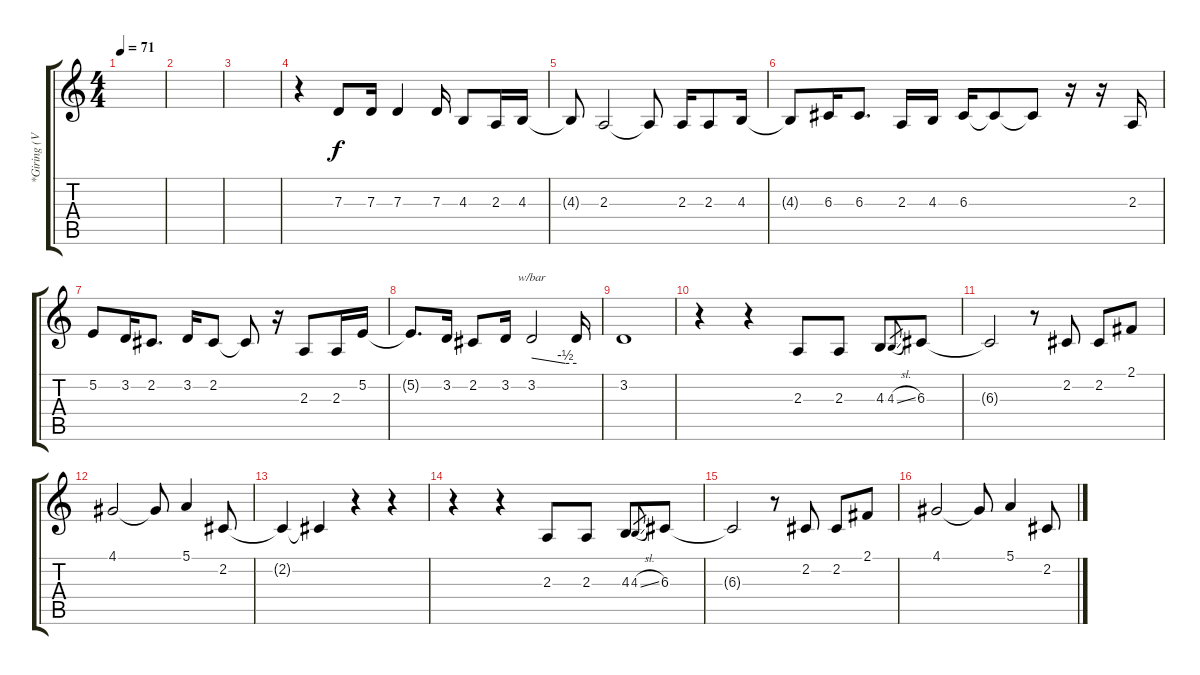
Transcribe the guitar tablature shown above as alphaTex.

\track ("*Giring (Vocal)" "*Giring (V") {instrument oboe}
\staff {score tabs}
\tuning (E4 B3 G3 D3 A2 E2) {hide}
\ts (4 4)
\tempo 71
\clef g2
\ks c
|
|
|
r.4 7.3.8 7.3.16 7.3.4 7.3.16 4.3.8 2.3.16 4.3.16 |
4.3{t}.8 2.3.2 2.3{t}.8 2.3.16 2.3.8 4.3.16 |
4.3{t}.8 6.3.16 6.3.8{d} 2.3.16 4.3.16 6.3.16 6.3{t}.8 6.3{t}.8 r.16 r.16 2.3.16 |
5.2.8 3.2.16 2.2.8{d} 3.2.16 2.2.8 2.2{t}.8 r.16 2.3.8 2.3.16 5.2.16 |
5.2{t}.8{d} 3.2.16 2.2.8 3.2.16 3.2.2{tbe (custom default 0 0 45 -2 60 -2)} 3.2{t}.16 |
3.2.1{volume 2} |
r.4{volume 13} r.4 2.3.8 2.3.8 4.3.8 4.3{sl}.8{gr} 6.3.8 |
6.3{t}.2 r.8 2.2.8 2.2.8 2.1.8 |
4.1.2 4.1{t}.8 5.1.4 2.2.8 |
2.2{t}.4 2.2{t}.4 r.4 r.4 |
r.4 r.4 2.3.8 2.3.8 4.3.8 4.3{sl}.8{gr} 6.3.8 |
6.3{t}.2 r.8 2.2.8 2.2.8 2.1.8 |
4.1.2 4.1{t}.8 5.1.4 2.2.8
